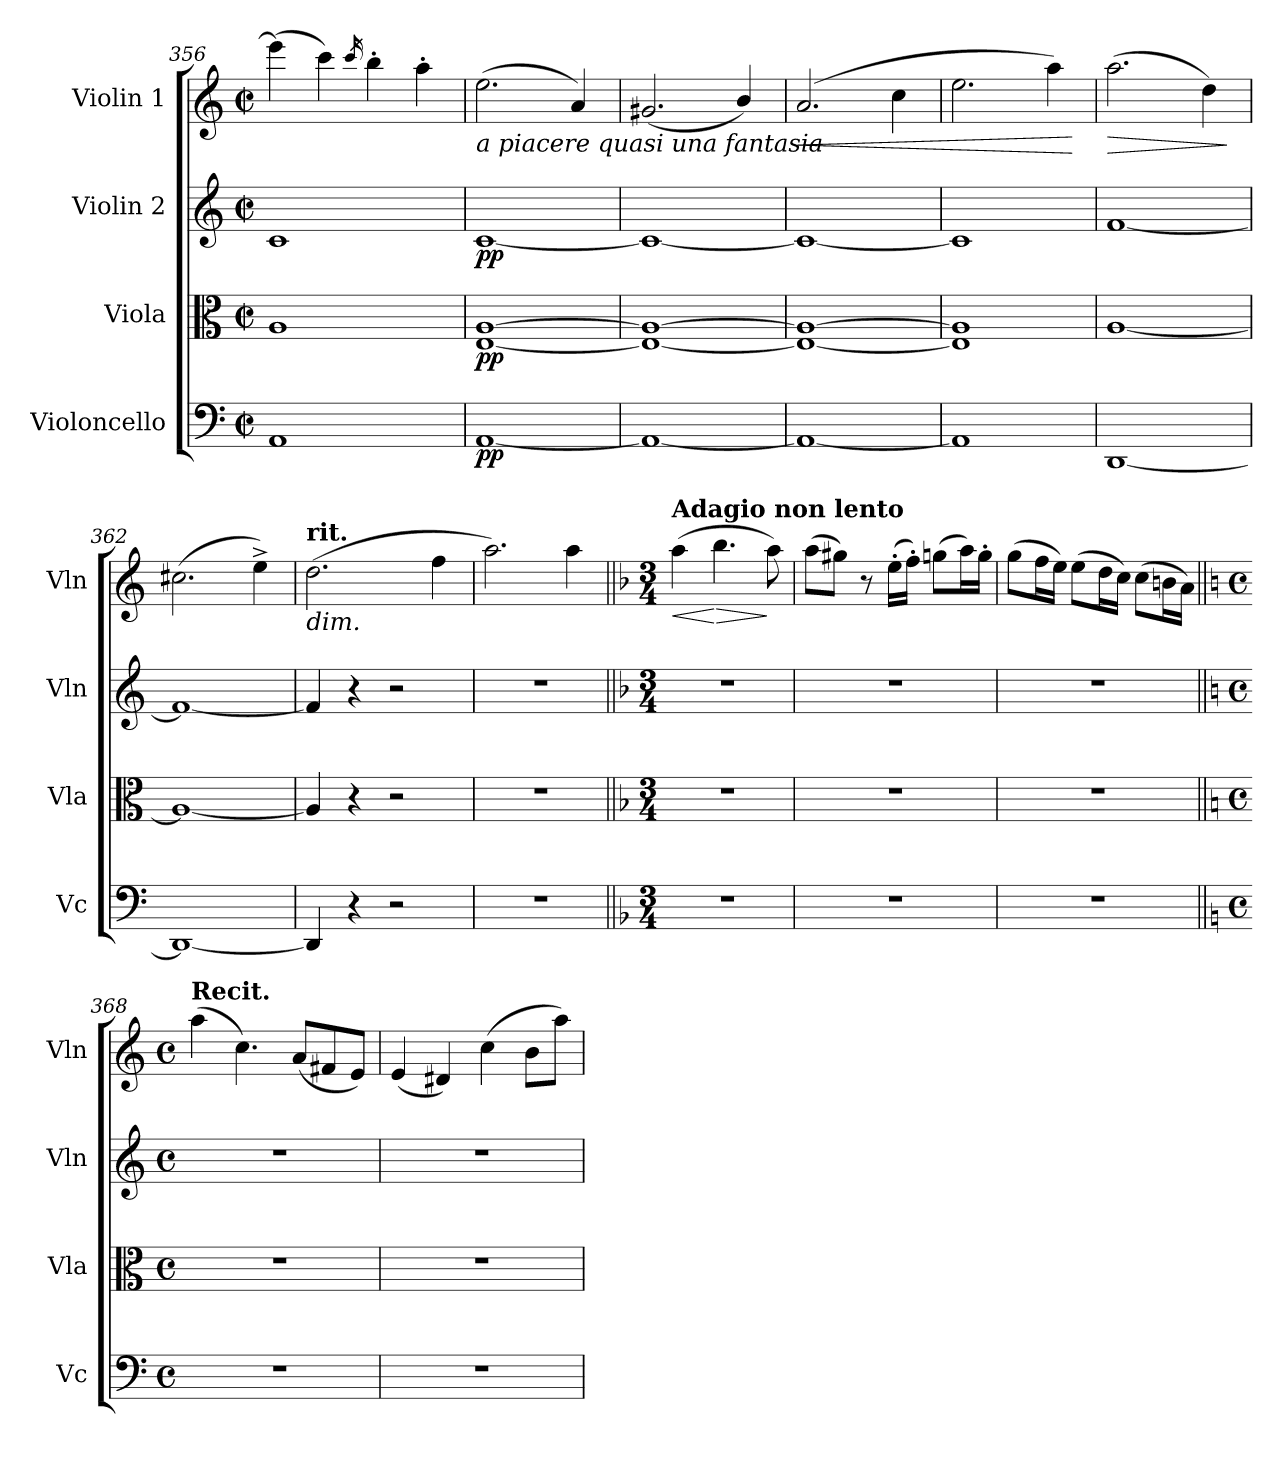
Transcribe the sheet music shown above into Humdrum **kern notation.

**kern	**dynam	**kern	**dynam	**kern	**dynam	**kern	**dynam
*part4	*part4	*part3	*part3	*part2	*part2	*part1	*part1
*staff4	*staff4	*staff3	*staff3	*staff2	*staff2	*staff1	*staff1
*I"Violoncello	*	*I"Viola	*	*I"Violin 2	*	*I"Violin 1	*
*I'Vc	*	*I'Vla	*	*I'Vln	*	*I'Vln	*
*clefF4	*	*clefC3	*	*clefG2	*	*clefG2	*
*k[]	*	*k[]	*	*k[]	*	*k[]	*
*M2/2	*	*M2/2	*	*M2/2	*	*M2/2	*
*met(c|)	*	*met(c|)	*	*met(c|)	*	*met(c|)	*
=356	=356	=356	=356	=356	=356	=356	=356
1AA	.	1A	.	1c	.	(4eee\]	.
.	.	.	.	.	.	4ccc\)	.
.	.	.	.	.	.	16qccc/	.
.	.	.	.	.	.	4bb'\	.
.	.	.	.	.	.	4aa'\	.
=357	=357	=357	=357	=357	=357	=357	=357
!	!	!	!	!	!	!LO:TX:b:i:t=a piacere quasi una fantasia	!
!	!LO:DY:b	!	!LO:DY:b	!	!LO:DY:b	!	!
[1AA	pp	[1E [1A	pp	[1c	pp	(2.ee\	.
.	.	.	.	.	.	4a/)	.
=358	=358	=358	=358	=358	=358	=358	=358
1AA_	.	1E_ 1A_	.	1c_	.	(2.g#X/	.
.	.	.	.	.	.	4b/)	.
=359	=359	=359	=359	=359	=359	=359	=359
!	!	!	!	!	!	!	!LO:HP:b
1AA_	.	1E_ 1A_	.	1c_	.	(2.a/	<
.	.	.	.	.	.	4cc\	.
=360	=360	=360	=360	=360	=360	=360	=360
1AA]	.	1E] 1A]	.	1c]	.	2.ee\	.
.	.	.	.	.	.	4aa\)	.
.	.	.	.	.	.	.	[
=361	=361	=361	=361	=361	=361	=361	=361
!	!	!	!	!	!	!	!LO:HP:b
[1DD	.	[1A	.	[1f	.	(2.aa\	>
.	.	.	.	.	.	4dd\)	.
.	.	.	.	.	.	.	]
=362	=362	=362	=362	=362	=362	=362	=362
1DD_	.	1A_	.	1f_	.	(2.cc#X\	.
.	.	.	.	.	.	4ee^\)	.
=363	=363	=363	=363	=363	=363	=363	=363
!	!	!	!	!	!	!LO:TX:a:B:t=rit.	!
!	!	!	!	!	!	!LO:TX:b:i:t=dim.	!
4DD/]	.	4A/]	.	4f/]	.	(2.dd\	.
4r	.	4r	.	4r	.	.	.
2r	.	2r	.	2r	.	.	.
.	.	.	.	.	.	4ff\	.
=364	=364	=364	=364	=364	=364	=364	=364
1r	.	1r	.	1r	.	2.aa\)	.
.	.	.	.	.	.	4aa\	.
!!LO:PB:g=z
=365||	=365||	=365||	=365||	=365||	=365||	=365||	=365||
*k[b-]	*	*k[b-]	*	*k[b-]	*	*k[b-]	*
*M3/4	*	*M3/4	*	*M3/4	*	*M3/4	*
!	!	!	!	!	!	!LO:TX:a:B:t=Adagio non lento	!
!	!	!	!	!	!	!	!LO:HP:b
2.r	.	2.r	.	2.r	.	(4aa\	<
!	!	!	!	!	!	!	!LO:HP:n=1:b
.	.	.	.	.	.	4.bb-\	[ >
.	.	.	.	.	.	8aa\)	]
=366	=366	=366	=366	=366	=366	=366	=366
2.r	.	2.r	.	2.r	.	(8aa\L	.
.	.	.	.	.	.	8gg#X\J)	.
.	.	.	.	.	.	8r	.
.	.	.	.	.	.	(16ee'\LL	.
.	.	.	.	.	.	16ff'\JJ)	.
.	.	.	.	.	.	(8ggn\L	.
.	.	.	.	.	.	16aa\L)	.
.	.	.	.	.	.	16gg'\JJ	.
=367	=367	=367	=367	=367	=367	=367	=367
2.r	.	2.r	.	2.r	.	(8gg\L	.
.	.	.	.	.	.	16ff\L	.
.	.	.	.	.	.	16ee\JJ)	.
.	.	.	.	.	.	(8ee\L	.
.	.	.	.	.	.	16dd\L	.
.	.	.	.	.	.	16cc\JJ)	.
.	.	.	.	.	.	(8cc\L	.
.	.	.	.	.	.	16bn\L	.
.	.	.	.	.	.	16a\JJ)	.
=368||	=368||	=368||	=368||	=368||	=368||	=368||	=368||
*k[]	*	*k[]	*	*k[]	*	*k[]	*
*M4/4	*	*M4/4	*	*M4/4	*	*M4/4	*
*met(c)	*	*met(c)	*	*met(c)	*	*met(c)	*
!	!	!	!	!	!	!LO:TX:a:B:t=Recit.	!
1r	.	1r	.	1r	.	(4aa\	.
.	.	.	.	.	.	4.cc\)	.
.	.	.	.	.	.	(8a/L	.
.	.	.	.	.	.	8f#X/	.
.	.	.	.	.	.	8e/J)	.
=369	=369	=369	=369	=369	=369	=369	=369
1r	.	1r	.	1r	.	(4e/	.
.	.	.	.	.	.	4d#X/)	.
.	.	.	.	.	.	(4cc\	.
.	.	.	.	.	.	8b\L	.
.	.	.	.	.	.	8aa\J)	.
=	=	=	=	=	=	=	=
*-	*-	*-	*-	*-	*-	*-	*-
